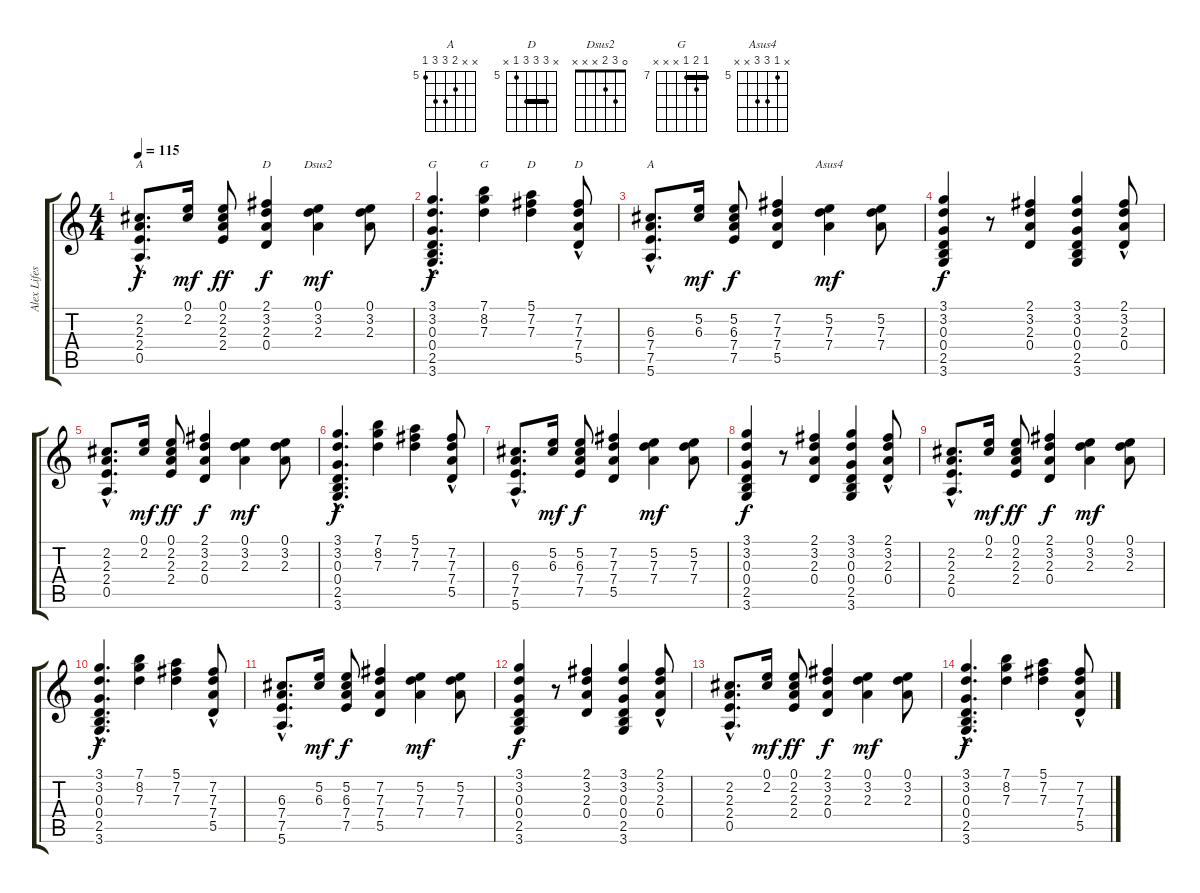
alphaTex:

\track ("Alex Lifeson - Electric clean" "Alex Lifes") {instrument electricguitarjazz}
\staff {score tabs}
\tuning (E4 B3 G3 D3 A2 E2) {hide}
\chord ("A" x 2 2 2 0 x) {barre 2}
\chord ("D" 2 3 2 0 x x) {barre 2}
\chord ("Dsus2" 0 3 2 x x x)
\chord ("G" 3 3 0 0 2 3) {barre 3}
\chord ("G" 7 8 7 x x x) {firstfret 7 barre 7}
\chord ("D" 5 7 7 x x x) {firstfret 5}
\chord ("D" x 7 7 7 5 x) {firstfret 5 barre 7}
\chord ("A" x x 6 7 7 5) {firstfret 5}
\chord ("Asus4" x 5 7 7 x x) {firstfret 5}
\ts (4 4)
\tempo 115
\clef g2
\ks c
(2.2 2.3{hac} 2.4 0.5{hac}).8{d ch "A" dy f} (0.1 2.2).16{dy mf} (0.1 2.2 2.3 2.4).8{dy ff} (2.1 3.2 2.3 0.4).4{ch "D" dy f} (0.1 3.2 2.3).4{ch "Dsus2" dy mf} (0.1 3.2 2.3).8 |
(3.1 3.2 0.3 0.4 2.5{hac} 3.6{hac}).4{d ch "G" dy f} (7.1 8.2 7.3).4{ch "G"} (5.1 7.2 7.3).4{ch "D"} (7.2{hac} 7.3 7.4 5.5).8{ch "D"} |
(6.3 7.4{hac} 7.5 5.6{hac}).8{d ch "A"} (5.2 6.3).16{dy mf} (5.2 6.3 7.4 7.5).8{dy f} (7.2 7.3 7.4 5.5).4 (5.2 7.3 7.4).4{ch "Asus4" dy mf} (5.2 7.3 7.4).8 |
(3.1 3.2 0.3 0.4 2.5 3.6).4{dy f} r.8 (2.1 3.2 2.3 0.4).4 (3.1 3.2 0.3 0.4 2.5 3.6).4 (2.1{hac} 3.2 2.3 0.4).8 |
(2.2 2.3{hac} 2.4 0.5{hac}).8{d} (0.1 2.2).16{dy mf} (0.1 2.2 2.3 2.4).8{dy ff} (2.1 3.2 2.3 0.4).4{dy f} (0.1 3.2 2.3).4{dy mf} (0.1 3.2 2.3).8 |
(3.1 3.2 0.3 0.4 2.5{hac} 3.6{hac}).4{d dy f} (7.1 8.2 7.3).4 (5.1 7.2 7.3).4 (7.2{hac} 7.3 7.4 5.5).8 |
(6.3 7.4{hac} 7.5 5.6{hac}).8{d} (5.2 6.3).16{dy mf} (5.2 6.3 7.4 7.5).8{dy f} (7.2 7.3 7.4 5.5).4 (5.2 7.3 7.4).4{dy mf} (5.2 7.3 7.4).8 |
(3.1 3.2 0.3 0.4 2.5 3.6).4{dy f} r.8 (2.1 3.2 2.3 0.4).4 (3.1 3.2 0.3 0.4 2.5 3.6).4 (2.1{hac} 3.2 2.3 0.4).8 |
(2.2 2.3{hac} 2.4 0.5{hac}).8{d} (0.1 2.2).16{dy mf} (0.1 2.2 2.3 2.4).8{dy ff} (2.1 3.2 2.3 0.4).4{dy f} (0.1 3.2 2.3).4{dy mf} (0.1 3.2 2.3).8 |
(3.1 3.2 0.3 0.4 2.5{hac} 3.6{hac}).4{d dy f} (7.1 8.2 7.3).4 (5.1 7.2 7.3).4 (7.2{hac} 7.3 7.4 5.5).8 |
(6.3 7.4{hac} 7.5 5.6{hac}).8{d} (5.2 6.3).16{dy mf} (5.2 6.3 7.4 7.5).8{dy f} (7.2 7.3 7.4 5.5).4 (5.2 7.3 7.4).4{dy mf} (5.2 7.3 7.4).8 |
(3.1 3.2 0.3 0.4 2.5 3.6).4{dy f} r.8 (2.1 3.2 2.3 0.4).4 (3.1 3.2 0.3 0.4 2.5 3.6).4 (2.1{hac} 3.2 2.3 0.4).8 |
(2.2 2.3{hac} 2.4 0.5{hac}).8{d} (0.1 2.2).16{dy mf} (0.1 2.2 2.3 2.4).8{dy ff} (2.1 3.2 2.3 0.4).4{dy f} (0.1 3.2 2.3).4{dy mf} (0.1 3.2 2.3).8 |
(3.1 3.2 0.3 0.4 2.5{hac} 3.6{hac}).4{d dy f} (7.1 8.2 7.3).4 (5.1 7.2 7.3).4 (7.2{hac} 7.3 7.4 5.5).8
